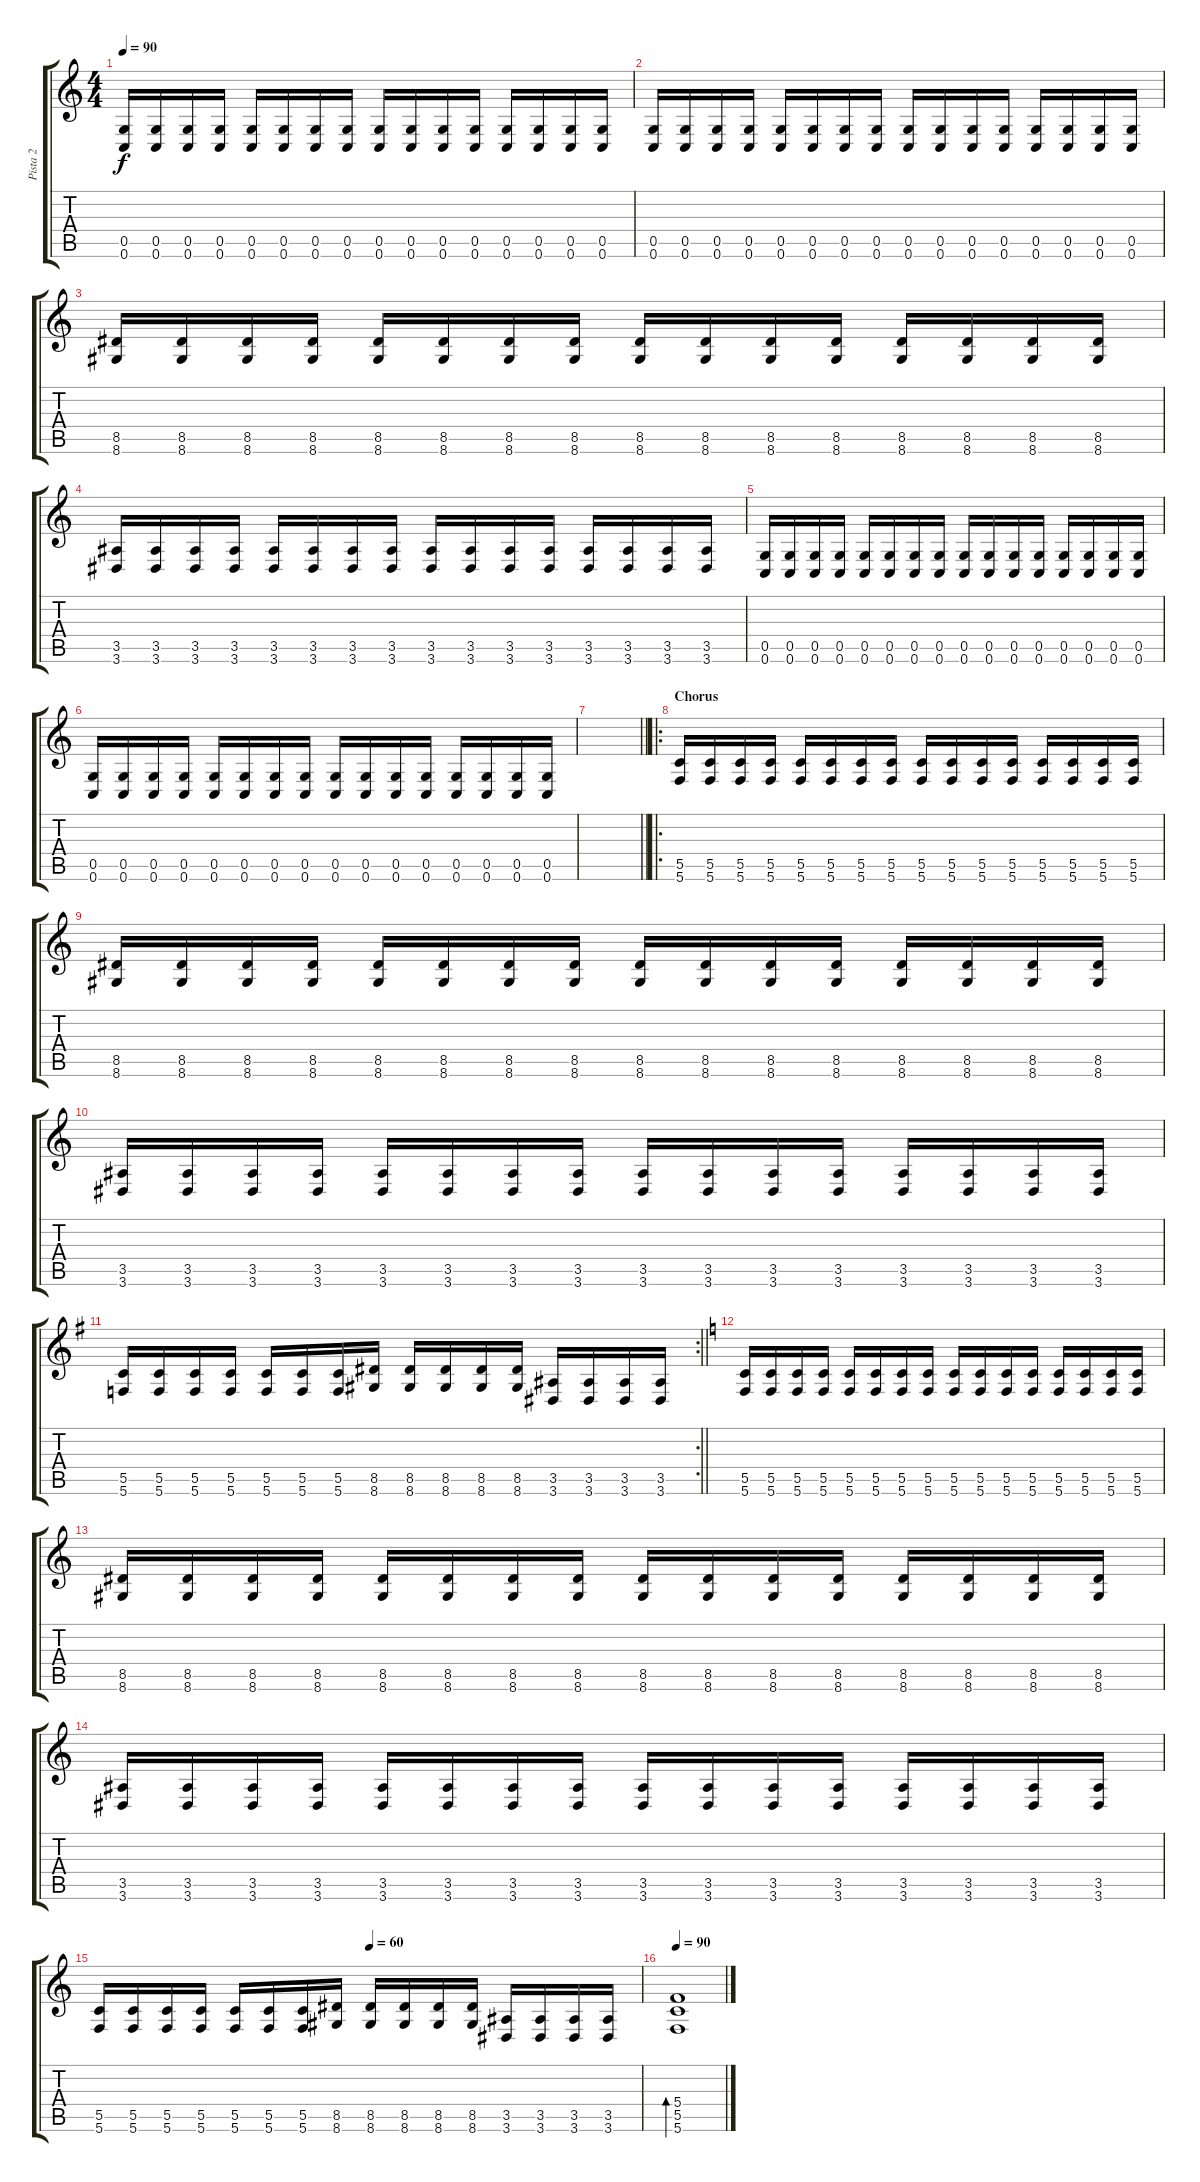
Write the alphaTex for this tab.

\track ("Pista 2" "Pista 2") {instrument overdrivenguitar}
\staff {score tabs}
\tuning (D4 A3 F3 C3 G2 C2) {hide}
\ts (4 4)
\tempo 90
\clef g2
\ks c
(0.5 0.6).16{dy f} (0.5 0.6).16 (0.5 0.6).16 (0.5 0.6).16 (0.5 0.6).16 (0.5 0.6).16 (0.5 0.6).16 (0.5 0.6).16 (0.5 0.6).16 (0.5 0.6).16 (0.5 0.6).16 (0.5 0.6).16 (0.5 0.6).16 (0.5 0.6).16 (0.5 0.6).16 (0.5 0.6).16 |
(0.5 0.6).16 (0.5 0.6).16 (0.5 0.6).16 (0.5 0.6).16 (0.5 0.6).16 (0.5 0.6).16 (0.5 0.6).16 (0.5 0.6).16 (0.5 0.6).16 (0.5 0.6).16 (0.5 0.6).16 (0.5 0.6).16 (0.5 0.6).16 (0.5 0.6).16 (0.5 0.6).16 (0.5 0.6).16 |
(8.5 8.6).16 (8.5 8.6).16 (8.5 8.6).16 (8.5 8.6).16 (8.5 8.6).16 (8.5 8.6).16 (8.5 8.6).16 (8.5 8.6).16 (8.5 8.6).16 (8.5 8.6).16 (8.5 8.6).16 (8.5 8.6).16 (8.5 8.6).16 (8.5 8.6).16 (8.5 8.6).16 (8.5 8.6).16 |
(3.5 3.6).16 (3.5 3.6).16 (3.5 3.6).16 (3.5 3.6).16 (3.5 3.6).16 (3.5 3.6).16 (3.5 3.6).16 (3.5 3.6).16 (3.5 3.6).16 (3.5 3.6).16 (3.5 3.6).16 (3.5 3.6).16 (3.5 3.6).16 (3.5 3.6).16 (3.5 3.6).16 (3.5 3.6).16 |
(0.5 0.6).16 (0.5 0.6).16 (0.5 0.6).16 (0.5 0.6).16 (0.5 0.6).16 (0.5 0.6).16 (0.5 0.6).16 (0.5 0.6).16 (0.5 0.6).16 (0.5 0.6).16 (0.5 0.6).16 (0.5 0.6).16 (0.5 0.6).16 (0.5 0.6).16 (0.5 0.6).16 (0.5 0.6).16 |
(0.5 0.6).16 (0.5 0.6).16 (0.5 0.6).16 (0.5 0.6).16 (0.5 0.6).16 (0.5 0.6).16 (0.5 0.6).16 (0.5 0.6).16 (0.5 0.6).16 (0.5 0.6).16 (0.5 0.6).16 (0.5 0.6).16 (0.5 0.6).16 (0.5 0.6).16 (0.5 0.6).16 (0.5 0.6).16 |
\barLineRight lightlight
|
\ro
\section ("" "Chorus")
(5.5 5.6).16 (5.5 5.6).16 (5.5 5.6).16 (5.5 5.6).16 (5.5 5.6).16 (5.5 5.6).16 (5.5 5.6).16 (5.5 5.6).16 (5.5 5.6).16 (5.5 5.6).16 (5.5 5.6).16 (5.5 5.6).16 (5.5 5.6).16 (5.5 5.6).16 (5.5 5.6).16 (5.5 5.6).16 |
(8.5 8.6).16 (8.5 8.6).16 (8.5 8.6).16 (8.5 8.6).16 (8.5 8.6).16 (8.5 8.6).16 (8.5 8.6).16 (8.5 8.6).16 (8.5 8.6).16 (8.5 8.6).16 (8.5 8.6).16 (8.5 8.6).16 (8.5 8.6).16 (8.5 8.6).16 (8.5 8.6).16 (8.5 8.6).16 |
(3.5 3.6).16 (3.5 3.6).16 (3.5 3.6).16 (3.5 3.6).16 (3.5 3.6).16 (3.5 3.6).16 (3.5 3.6).16 (3.5 3.6).16 (3.5 3.6).16 (3.5 3.6).16 (3.5 3.6).16 (3.5 3.6).16 (3.5 3.6).16 (3.5 3.6).16 (3.5 3.6).16 (3.5 3.6).16 |
\rc 2
\barLineRight lightlight
\ks g
(5.5 5.6).16 (5.5 5.6).16 (5.5 5.6).16 (5.5 5.6).16 (5.5 5.6).16 (5.5 5.6).16 (5.5 5.6).16 (8.5 8.6).16 (8.5 8.6).16 (8.5 8.6).16 (8.5 8.6).16 (8.5 8.6).16 (3.5 3.6).16 (3.5 3.6).16 (3.5 3.6).16 (3.5 3.6).16 |
\ks c
(5.5 5.6).16 (5.5 5.6).16 (5.5 5.6).16 (5.5 5.6).16 (5.5 5.6).16 (5.5 5.6).16 (5.5 5.6).16 (5.5 5.6).16 (5.5 5.6).16 (5.5 5.6).16 (5.5 5.6).16 (5.5 5.6).16 (5.5 5.6).16 (5.5 5.6).16 (5.5 5.6).16 (5.5 5.6).16 |
(8.5 8.6).16 (8.5 8.6).16 (8.5 8.6).16 (8.5 8.6).16 (8.5 8.6).16 (8.5 8.6).16 (8.5 8.6).16 (8.5 8.6).16 (8.5 8.6).16 (8.5 8.6).16 (8.5 8.6).16 (8.5 8.6).16 (8.5 8.6).16 (8.5 8.6).16 (8.5 8.6).16 (8.5 8.6).16 |
(3.5 3.6).16 (3.5 3.6).16 (3.5 3.6).16 (3.5 3.6).16 (3.5 3.6).16 (3.5 3.6).16 (3.5 3.6).16 (3.5 3.6).16 (3.5 3.6).16 (3.5 3.6).16 (3.5 3.6).16 (3.5 3.6).16 (3.5 3.6).16 (3.5 3.6).16 (3.5 3.6).16 (3.5 3.6).16 |
\tempo (60 0.5)
(5.5 5.6).16 (5.5 5.6).16 (5.5 5.6).16 (5.5 5.6).16 (5.5 5.6).16 (5.5 5.6).16 (5.5 5.6).16 (8.5 8.6).16 (8.5 8.6).16 (8.5 8.6).16 (8.5 8.6).16 (8.5 8.6).16 (3.5 3.6).16 (3.5 3.6).16 (3.5 3.6).16 (3.5 3.6).16 |
\tempo 90
(5.4 5.5 5.6).1{bd 480}
